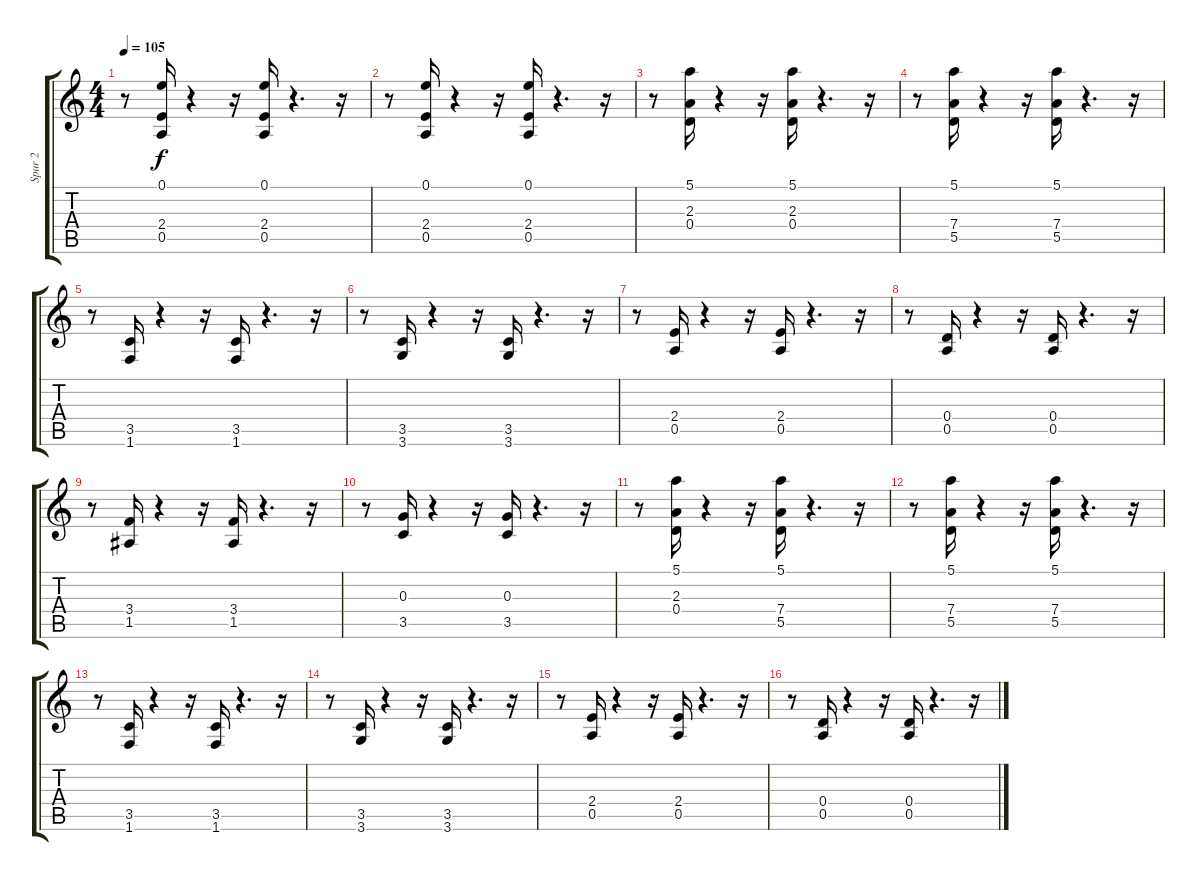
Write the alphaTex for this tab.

\track ("Spur 2" "Spur 2") {instrument overdrivenguitar}
\staff {score tabs}
\tuning (E4 B3 G3 D3 A2 E2) {hide}
\ts (4 4)
\tempo 105
\clef g2
\ks c
r.8{dy f} (0.1 2.4 0.5).16 r.4 r.16 (0.1 2.4 0.5).16 r.4{d} r.16 |
r.8 (0.1 2.4 0.5).16 r.4 r.16 (0.1 2.4 0.5).16 r.4{d} r.16 |
r.8 (5.1 2.3 0.4).16 r.4 r.16 (5.1 2.3 0.4).16 r.4{d} r.16 |
r.8 (5.1 7.4 5.5).16 r.4 r.16 (5.1 7.4 5.5).16 r.4{d} r.16 |
r.8 (3.5 1.6).16 r.4 r.16 (3.5 1.6).16 r.4{d} r.16 |
r.8 (3.5 3.6).16 r.4 r.16 (3.5 3.6).16 r.4{d} r.16 |
r.8 (2.4 0.5).16 r.4 r.16 (2.4 0.5).16 r.4{d} r.16 |
r.8 (0.4 0.5).16 r.4 r.16 (0.4 0.5).16 r.4{d} r.16 |
r.8 (3.4 1.5).16 r.4 r.16 (3.4 1.5).16 r.4{d} r.16 |
r.8 (0.3 3.5).16 r.4 r.16 (0.3 3.5).16 r.4{d} r.16 |
r.8 (5.1 2.3 0.4).16 r.4 r.16 (5.1 7.4 5.5).16 r.4{d} r.16 |
r.8 (5.1 7.4 5.5).16 r.4 r.16 (5.1 7.4 5.5).16 r.4{d} r.16 |
r.8 (3.5 1.6).16 r.4 r.16 (3.5 1.6).16 r.4{d} r.16 |
r.8 (3.5 3.6).16 r.4 r.16 (3.5 3.6).16 r.4{d} r.16 |
r.8 (2.4 0.5).16 r.4 r.16 (2.4 0.5).16 r.4{d} r.16 |
r.8 (0.4 0.5).16 r.4 r.16 (0.4 0.5).16 r.4{d} r.16
